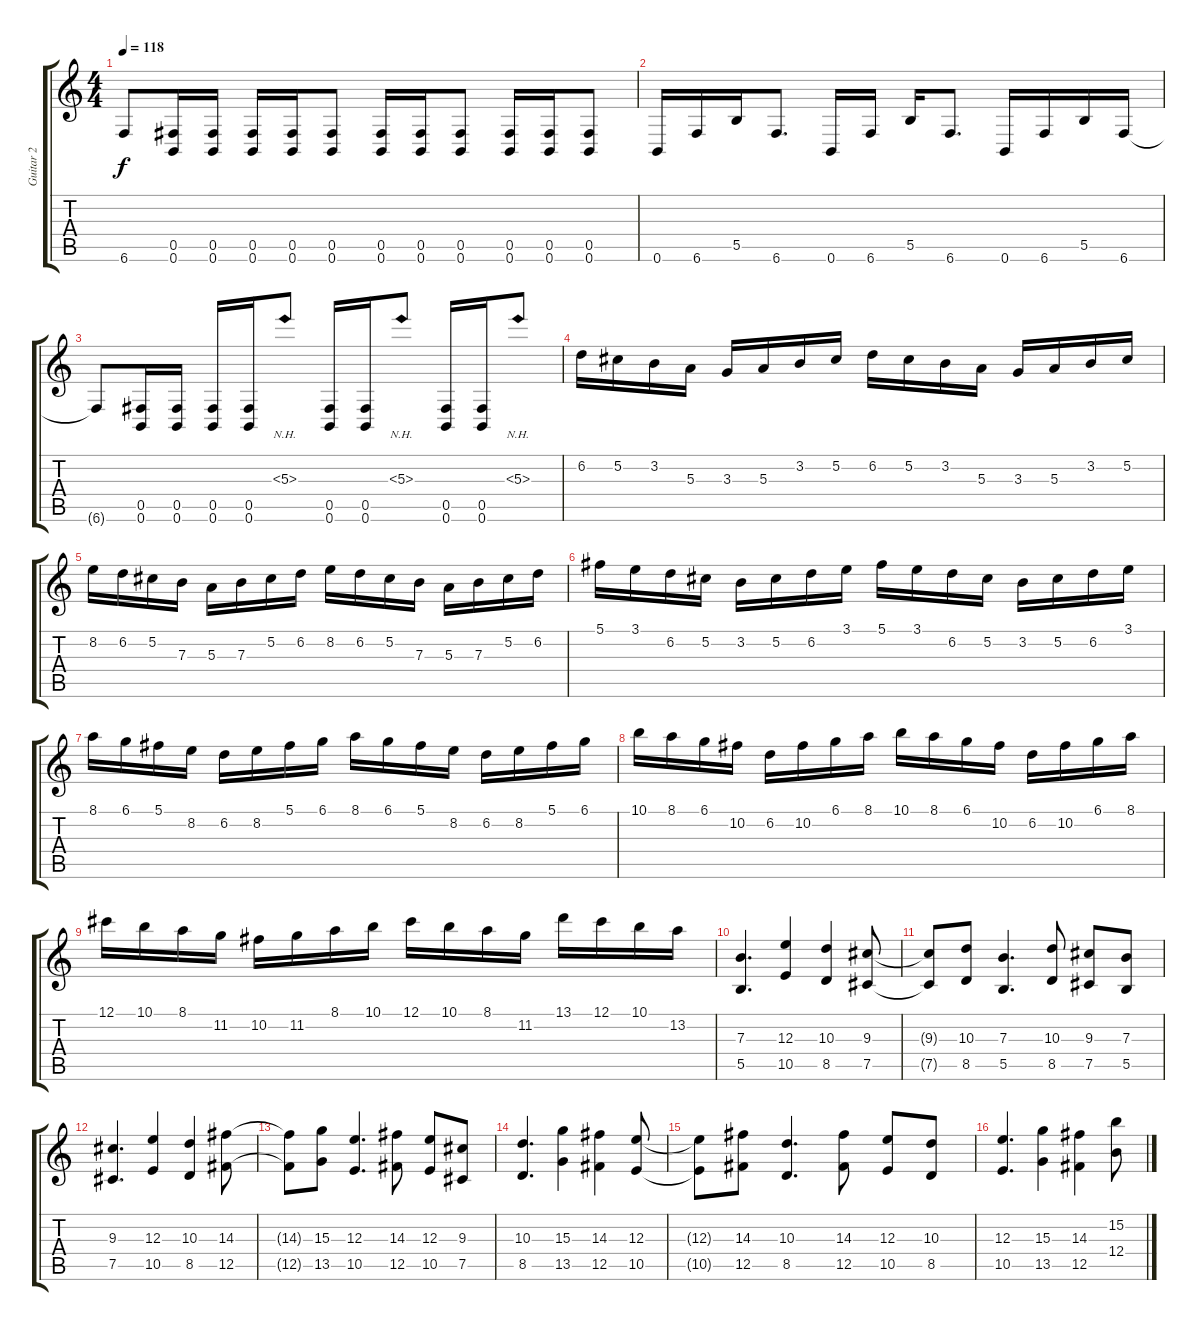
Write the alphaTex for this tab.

\track ("Guitar 2" "Guitar 2") {instrument electricguitarclean}
\staff {score tabs}
\tuning (Db4 Ab3 E3 B2 Gb2 B1) {hide}
\ts (4 4)
\tempo 118
\clef g2
\ks c
6.6{t}.8{dy f} (0.5 0.6).16 (0.5 0.6).16 (0.5 0.6).16 (0.5 0.6).16 (0.5 0.6).8 (0.5 0.6).16 (0.5 0.6).16 (0.5 0.6).8 (0.5 0.6).16 (0.5 0.6).16 (0.5 0.6).8 |
0.6.16 6.6.16 5.5.16 6.6.8{d} 0.6.16 6.6.16 5.5.16 6.6.8{d} 0.6.16 6.6.16 5.5.16 6.6.16 |
6.6{t}.8 (0.5 0.6).16 (0.5 0.6).16 (0.5 0.6).16 (0.5 0.6).16 5.3{nh}.8 (0.5 0.6).16 (0.5 0.6).16 5.3{nh}.8 (0.5 0.6).16 (0.5 0.6).16 5.3{nh}.8 |
6.2.16 5.2.16 3.2.16 5.3.16 3.3.16 5.3.16 3.2.16 5.2.16 6.2.16 5.2.16 3.2.16 5.3.16 3.3.16 5.3.16 3.2.16 5.2.16 |
8.2.16 6.2.16 5.2.16 7.3.16 5.3.16 7.3.16 5.2.16 6.2.16 8.2.16 6.2.16 5.2.16 7.3.16 5.3.16 7.3.16 5.2.16 6.2.16 |
5.1.16 3.1.16 6.2.16 5.2.16 3.2.16 5.2.16 6.2.16 3.1.16 5.1.16 3.1.16 6.2.16 5.2.16 3.2.16 5.2.16 6.2.16 3.1.16 |
8.1.16 6.1.16 5.1.16 8.2.16 6.2.16 8.2.16 5.1.16 6.1.16 8.1.16 6.1.16 5.1.16 8.2.16 6.2.16 8.2.16 5.1.16 6.1.16 |
10.1.16 8.1.16 6.1.16 10.2.16 6.2.16 10.2.16 6.1.16 8.1.16 10.1.16 8.1.16 6.1.16 10.2.16 6.2.16 10.2.16 6.1.16 8.1.16 |
12.1.16 10.1.16 8.1.16 11.2.16 10.2.16 11.2.16 8.1.16 10.1.16 12.1.16 10.1.16 8.1.16 11.2.16 13.1.16 12.1.16 10.1.16 13.2.16 |
(7.3 5.5).4{d instrument distortionguitar} (12.3 10.5).4 (10.3 8.5).4 (9.3 7.5).8 |
(9.3{t} 7.5{t}).8 (10.3 8.5).8 (7.3 5.5).4{d} (10.3 8.5).8 (9.3 7.5).8 (7.3 5.5).8 |
(9.3 7.5).4{d} (12.3 10.5).4 (10.3 8.5).4 (14.3 12.5).8 |
(14.3{t} 12.5{t}).8 (15.3 13.5).8 (12.3 10.5).4{d} (14.3 12.5).8 (12.3 10.5).8 (9.3 7.5).8 |
(10.3 8.5).4{d} (15.3 13.5).4 (14.3 12.5).4 (12.3 10.5).8 |
(12.3{t} 10.5{t}).8 (14.3 12.5).8 (10.3 8.5).4{d} (14.3 12.5).8 (12.3 10.5).8 (10.3 8.5).8 |
(12.3 10.5).4{d} (15.3 13.5).4 (14.3 12.5).4 (15.2 12.4).8
